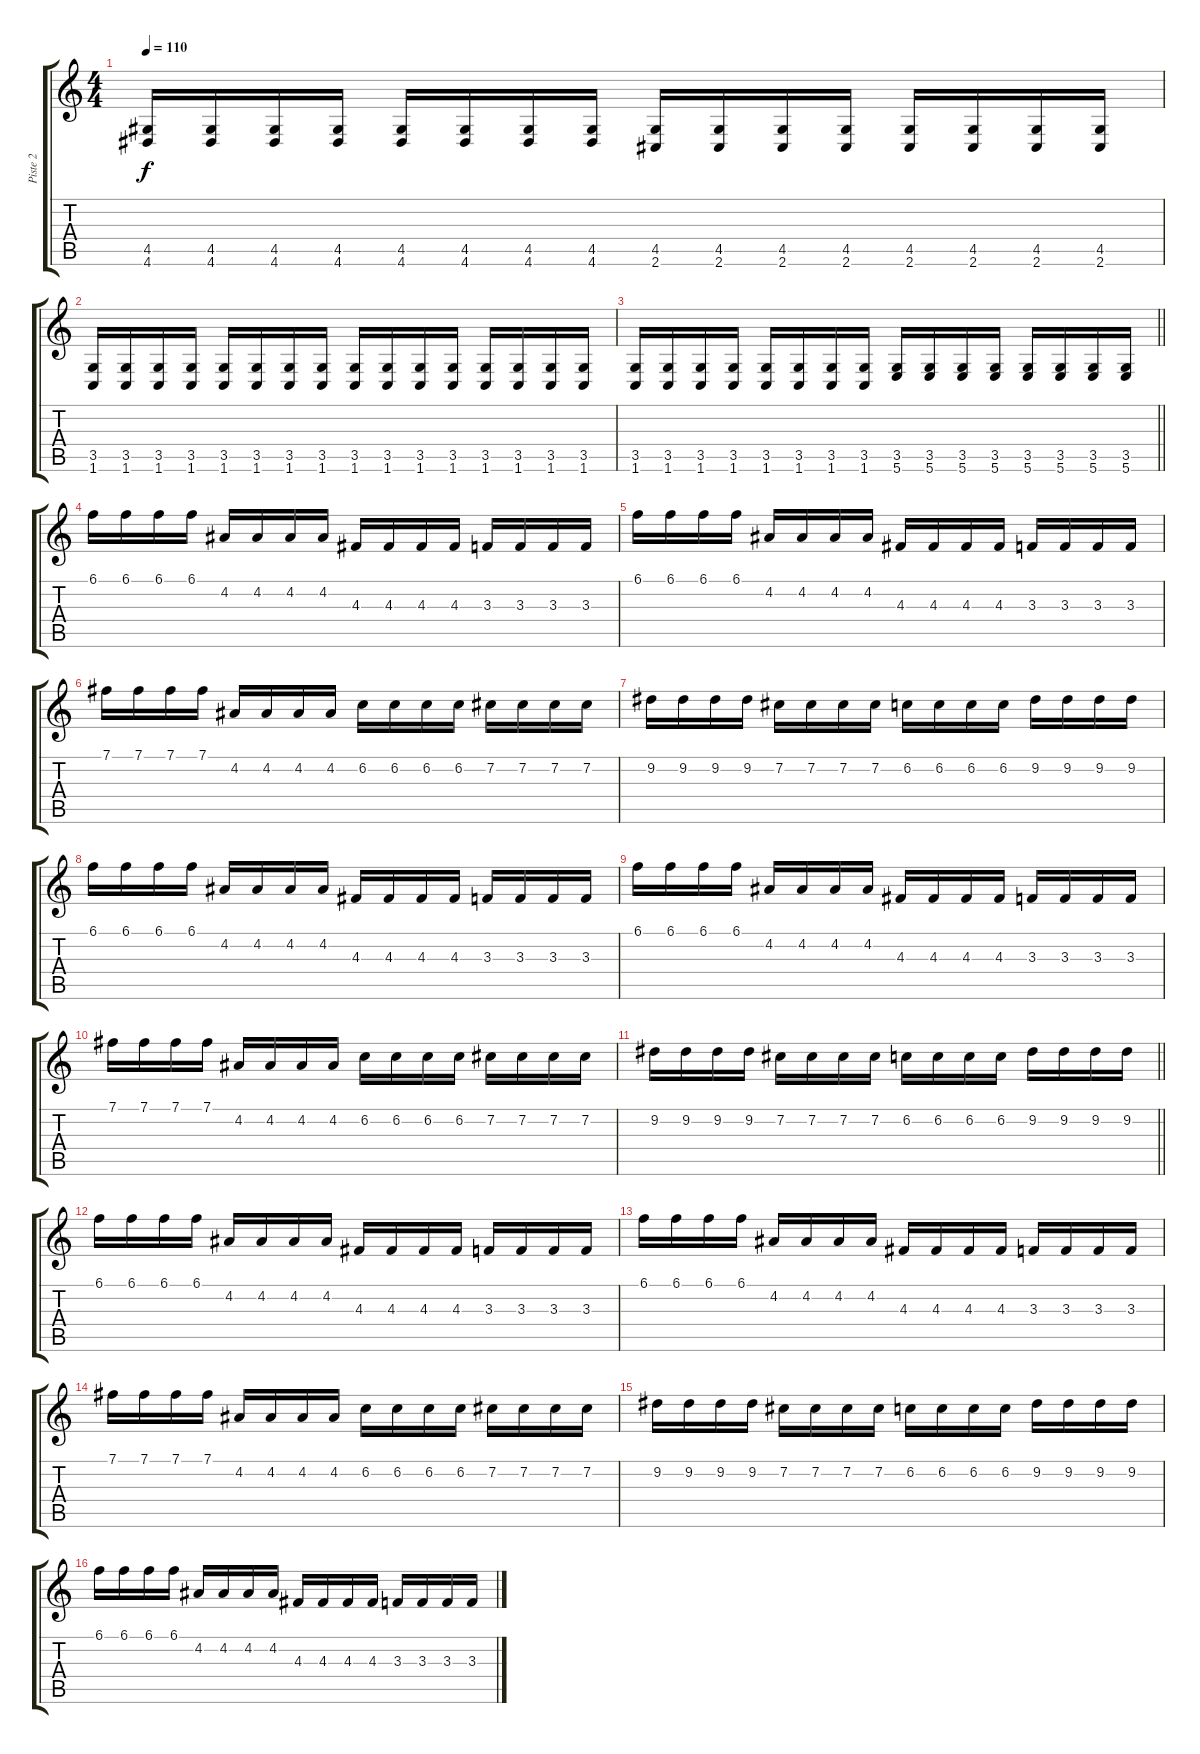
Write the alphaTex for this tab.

\track ("Piste 2" "Piste 2") {instrument distortionguitar}
\staff {score tabs}
\tuning (B3 Gb3 D3 A2 E2 B1) {hide}
\ts (4 4)
\tempo 110
\clef g2
\ks c
(4.5 4.6).16{dy f} (4.5 4.6).16 (4.5 4.6).16 (4.5 4.6).16 (4.5 4.6).16 (4.5 4.6).16 (4.5 4.6).16 (4.5 4.6).16 (4.5 2.6).16 (4.5 2.6).16 (4.5 2.6).16 (4.5 2.6).16 (4.5 2.6).16 (4.5 2.6).16 (4.5 2.6).16 (4.5 2.6).16 |
(3.5 1.6).16 (3.5 1.6).16 (3.5 1.6).16 (3.5 1.6).16 (3.5 1.6).16 (3.5 1.6).16 (3.5 1.6).16 (3.5 1.6).16 (3.5 1.6).16 (3.5 1.6).16 (3.5 1.6).16 (3.5 1.6).16 (3.5 1.6).16 (3.5 1.6).16 (3.5 1.6).16 (3.5 1.6).16 |
\barLineRight lightlight
(3.5 1.6).16 (3.5 1.6).16 (3.5 1.6).16 (3.5 1.6).16 (3.5 1.6).16 (3.5 1.6).16 (3.5 1.6).16 (3.5 1.6).16 (3.5 5.6).16 (3.5 5.6).16 (3.5 5.6).16 (3.5 5.6).16 (3.5 5.6).16 (3.5 5.6).16 (3.5 5.6).16 (3.5 5.6).16 |
6.1.16 6.1.16 6.1.16 6.1.16 4.2.16 4.2.16 4.2.16 4.2.16 4.3.16 4.3.16 4.3.16 4.3.16 3.3.16 3.3.16 3.3.16 3.3.16 |
6.1.16 6.1.16 6.1.16 6.1.16 4.2.16 4.2.16 4.2.16 4.2.16 4.3.16 4.3.16 4.3.16 4.3.16 3.3.16 3.3.16 3.3.16 3.3.16 |
7.1.16 7.1.16 7.1.16 7.1.16 4.2.16 4.2.16 4.2.16 4.2.16 6.2.16 6.2.16 6.2.16 6.2.16 7.2.16 7.2.16 7.2.16 7.2.16 |
9.2.16 9.2.16 9.2.16 9.2.16 7.2.16 7.2.16 7.2.16 7.2.16 6.2.16 6.2.16 6.2.16 6.2.16 9.2.16 9.2.16 9.2.16 9.2.16 |
6.1.16 6.1.16 6.1.16 6.1.16 4.2.16 4.2.16 4.2.16 4.2.16 4.3.16 4.3.16 4.3.16 4.3.16 3.3.16 3.3.16 3.3.16 3.3.16 |
6.1.16 6.1.16 6.1.16 6.1.16 4.2.16 4.2.16 4.2.16 4.2.16 4.3.16 4.3.16 4.3.16 4.3.16 3.3.16 3.3.16 3.3.16 3.3.16 |
7.1.16 7.1.16 7.1.16 7.1.16 4.2.16 4.2.16 4.2.16 4.2.16 6.2.16 6.2.16 6.2.16 6.2.16 7.2.16 7.2.16 7.2.16 7.2.16 |
\barLineRight lightlight
9.2.16 9.2.16 9.2.16 9.2.16 7.2.16 7.2.16 7.2.16 7.2.16 6.2.16 6.2.16 6.2.16 6.2.16 9.2.16 9.2.16 9.2.16 9.2.16 |
6.1.16 6.1.16 6.1.16 6.1.16 4.2.16 4.2.16 4.2.16 4.2.16 4.3.16 4.3.16 4.3.16 4.3.16 3.3.16 3.3.16 3.3.16 3.3.16 |
6.1.16 6.1.16 6.1.16 6.1.16 4.2.16 4.2.16 4.2.16 4.2.16 4.3.16 4.3.16 4.3.16 4.3.16 3.3.16 3.3.16 3.3.16 3.3.16 |
7.1.16 7.1.16 7.1.16 7.1.16 4.2.16 4.2.16 4.2.16 4.2.16 6.2.16 6.2.16 6.2.16 6.2.16 7.2.16 7.2.16 7.2.16 7.2.16 |
9.2.16 9.2.16 9.2.16 9.2.16 7.2.16 7.2.16 7.2.16 7.2.16 6.2.16 6.2.16 6.2.16 6.2.16 9.2.16 9.2.16 9.2.16 9.2.16 |
6.1.16 6.1.16 6.1.16 6.1.16 4.2.16 4.2.16 4.2.16 4.2.16 4.3.16 4.3.16 4.3.16 4.3.16 3.3.16 3.3.16 3.3.16 3.3.16
